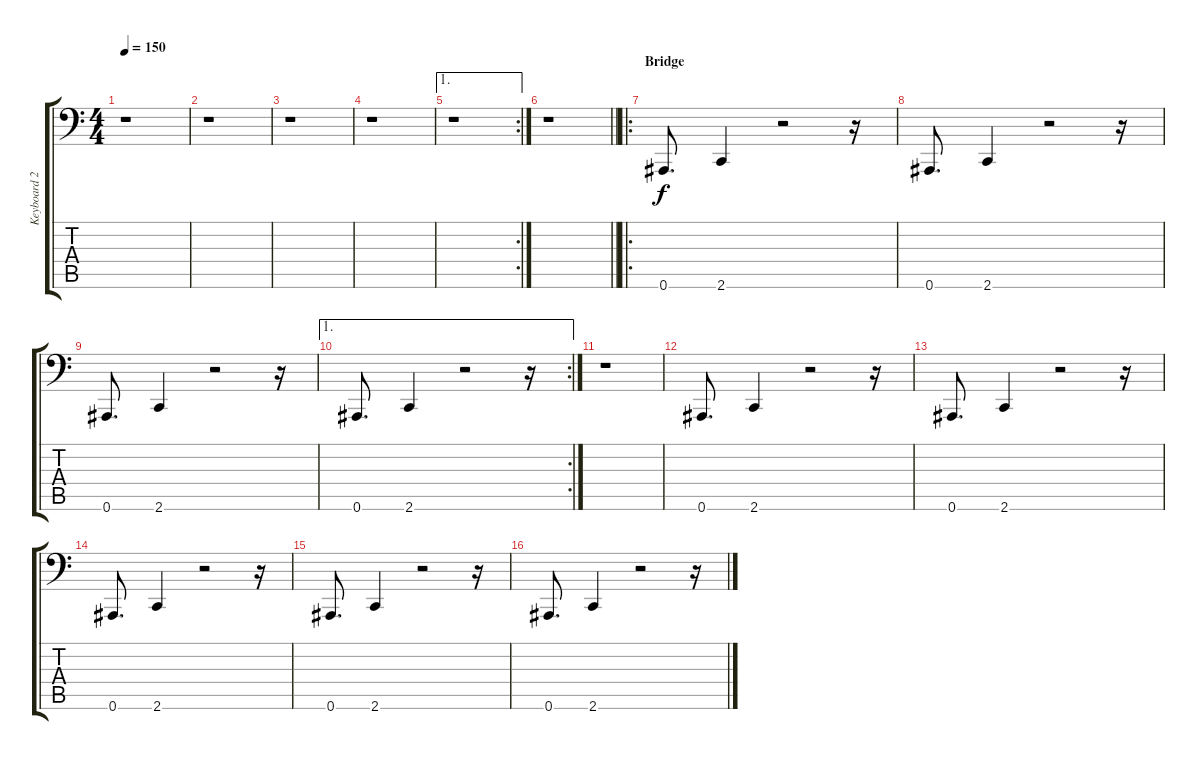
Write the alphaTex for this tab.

\track ("Keyboard 2" "Keyboard 2") {instrument acousticguitarnylon}
\staff {score tabs}
\tuning (Bb2 F2 Db2 Ab1 Eb1 Bb0) {hide}
\ts (4 4)
\tempo 150
\clef f4
\ks c
r.1{dy f} |
r.1 |
r.1 |
r.1 |
\ae 1
\rc 2
r.1 |
\barLineRight lightlight
r.1 |
\ro
\section ("" "Bridge")
0.6.8{d volume 10 instrument lead2sawtooth} 2.6.4 r.2 r.16 |
0.6.8{d} 2.6.4 r.2 r.16 |
0.6.8{d} 2.6.4 r.2 r.16 |
\ae 1
\rc 2
0.6.8{d} 2.6.4 r.2 r.16 |
r.1 |
0.6.8{d volume 10 instrument lead2sawtooth} 2.6.4 r.2 r.16 |
0.6.8{d} 2.6.4 r.2 r.16 |
0.6.8{d} 2.6.4 r.2 r.16 |
0.6.8{d} 2.6.4 r.2 r.16 |
0.6.8{d volume 10 instrument lead2sawtooth} 2.6.4 r.2 r.16
